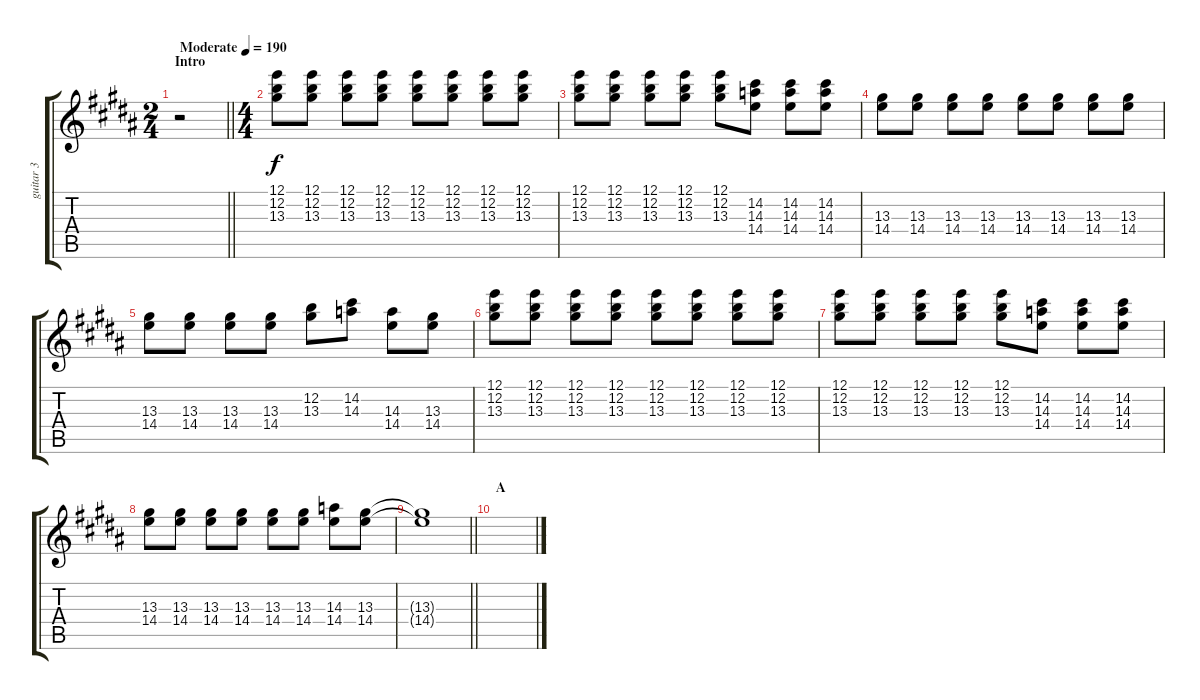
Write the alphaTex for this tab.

\track ("guitar 3" "guitar 3") {instrument distortionguitar}
\staff {score tabs}
\tuning (E4 B3 G3 D3 A2 E2) {hide}
\ts (2 4)
\section ("" "Intro")
\tempo (190 "Moderate")
\clef g2
\barLineRight lightlight
\ks b
r.2{dy f instrument distortionguitar} |
\ts (4 4)
(12.1 12.2 13.3).8 (12.1 12.2 13.3).8 (12.1 12.2 13.3).8 (12.1 12.2 13.3).8 (12.1 12.2 13.3).8 (12.1 12.2 13.3).8 (12.1 12.2 13.3).8 (12.1 12.2 13.3).8 |
(12.1 12.2 13.3).8 (12.1 12.2 13.3).8 (12.1 12.2 13.3).8 (12.1 12.2 13.3).8 (12.1 12.2 13.3).8 (14.2 14.3 14.4).8 (14.2 14.3 14.4).8 (14.2 14.3 14.4).8 |
(13.3 14.4).8 (13.3 14.4).8 (13.3 14.4).8 (13.3 14.4).8 (13.3 14.4).8 (13.3 14.4).8 (13.3 14.4).8 (13.3 14.4).8 |
(13.3 14.4).8 (13.3 14.4).8 (13.3 14.4).8 (13.3 14.4).8 (12.2 13.3).8 (14.2 14.3).8 (14.3 14.4).8 (13.3 14.4).8 |
(12.1 12.2 13.3).8 (12.1 12.2 13.3).8 (12.1 12.2 13.3).8 (12.1 12.2 13.3).8 (12.1 12.2 13.3).8 (12.1 12.2 13.3).8 (12.1 12.2 13.3).8 (12.1 12.2 13.3).8 |
(12.1 12.2 13.3).8 (12.1 12.2 13.3).8 (12.1 12.2 13.3).8 (12.1 12.2 13.3).8 (12.1 12.2 13.3).8 (14.2 14.3 14.4).8 (14.2 14.3 14.4).8 (14.2 14.3 14.4).8 |
(13.3 14.4).8 (13.3 14.4).8 (13.3 14.4).8 (13.3 14.4).8 (13.3 14.4).8 (13.3 14.4).8 (14.3 14.4).8 (13.3 14.4).8 |
\barLineRight lightlight
(13.3{t} 14.4{t}).1 |
\section ("" "A")
